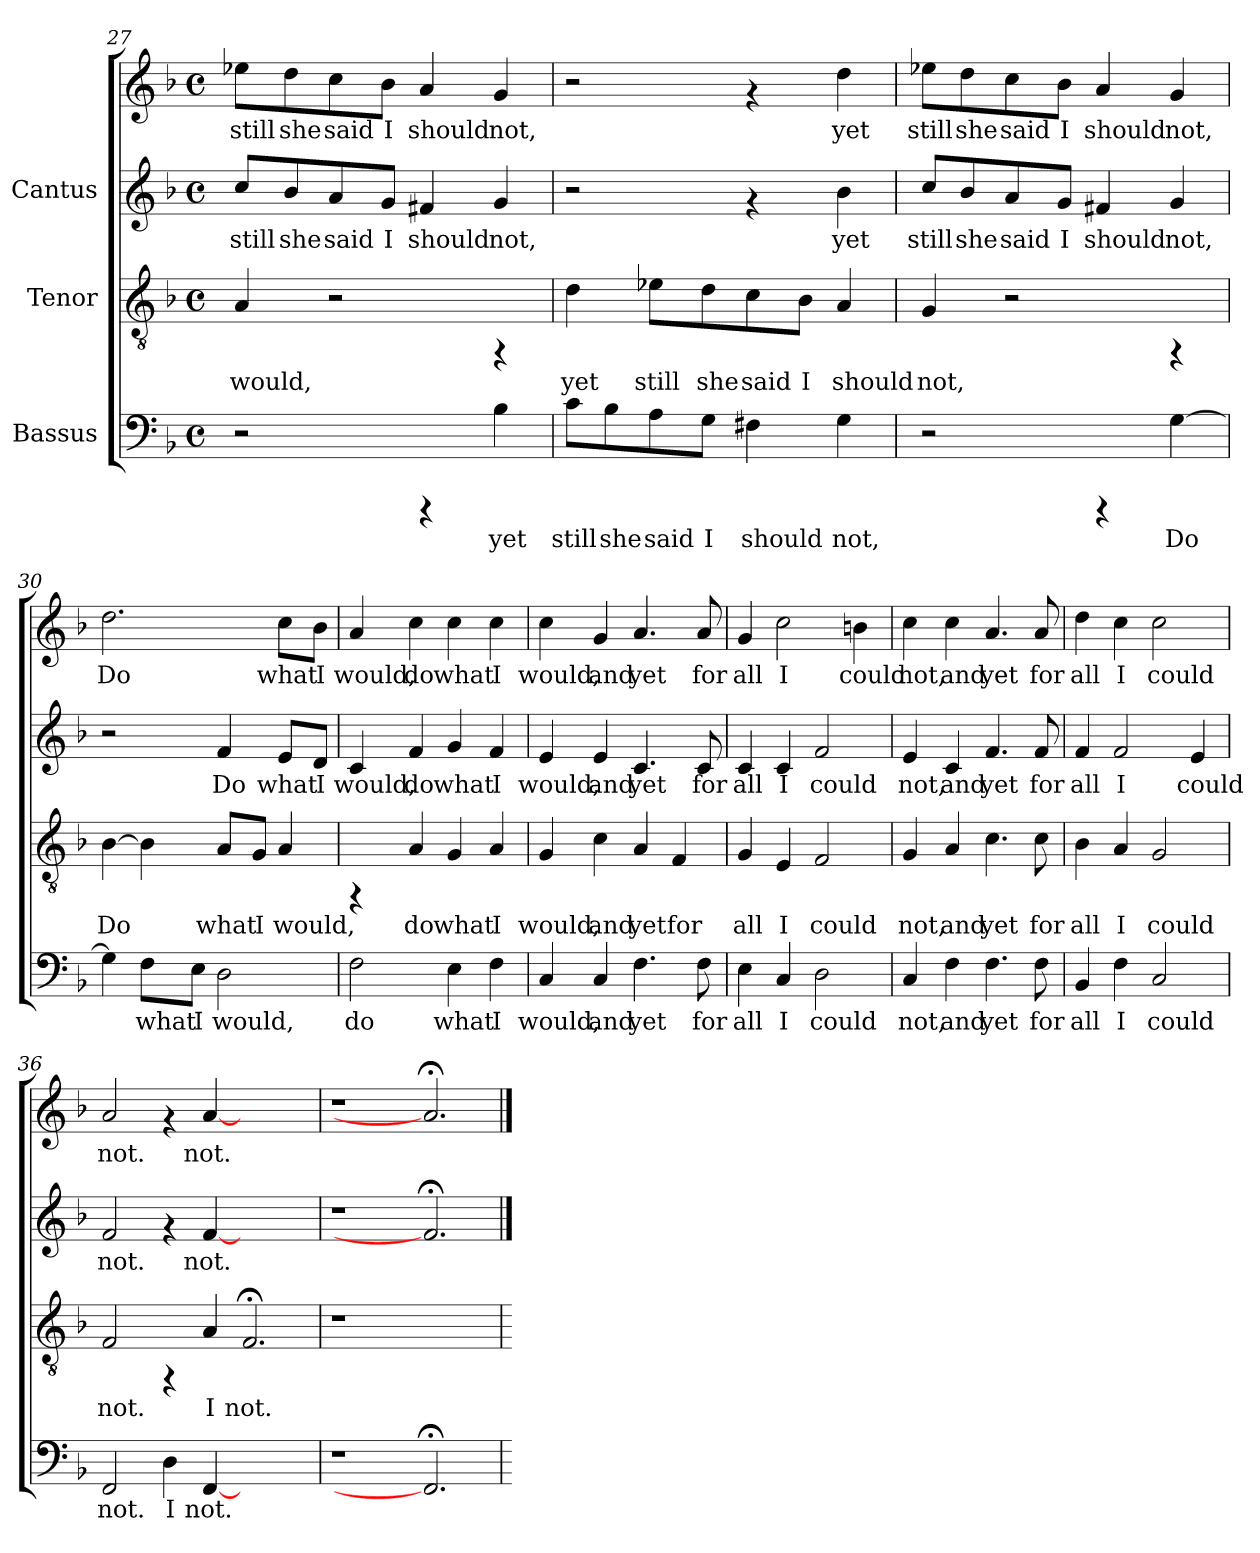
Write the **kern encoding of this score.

**kern	**text	**kern	**text	**kern	**text	**kern	**text
*part3	*part3	*part2	*part2	*part1	*part1	*part1	*part1
*staff4	*staff4	*staff3	*staff3	*staff2	*staff2	*staff1	*staff1
*I"Bassus	*	*I"Tenor	*	*I"Cantus	*	*	*
!!LO:LB:g=z
*clefF4	*	*clefGv2	*	*clefG2	*	*clefG2	*
*k[b-]	*	*k[b-]	*	*k[b-]	*	*k[b-]	*
*F:	*	*F:	*	*F:	*	*F:	*
*M4/4	*	*M4/4	*	*M4/4	*	*M4/4	*
*met(c)	*	*met(c)	*	*met(c)	*	*met(c)	*
=27	=27	=27	=27	=27	=27	=27	=27
!	!	!	!LO:LY:b:cj	!	!LO:LY:b:cj	!	!LO:LY:b:cj
2r	.	4A/	would,	8cc/L	still	8ee-X\L	still
!	!	!	!	!	!LO:LY:b:cj	!	!LO:LY:b:cj
.	.	.	.	8b-/	she	8dd\	she
!	!	!	!	!	!LO:LY:b:cj	!	!LO:LY:b:cj
.	.	2r	.	8a/	said	8cc\	said
!	!	!	!	!	!LO:LY:b:cj	!	!LO:LY:b:cj
.	.	.	.	8g/J	I	8b-\J	I
!	!	!	!	!	!LO:LY:b:cj	!	!LO:LY:b:cj
4rCCC	.	.	.	4f#X/	should	4a/	should
!	!LO:LY:b:cj	!	!	!	!LO:LY:b:cj	!	!LO:LY:b:cj
4B-\	yet	4rFF	.	4g/	not,	4g/	not,
=28	=28	=28	=28	=28	=28	=28	=28
!	!LO:LY:b:cj	!	!LO:LY:b:cj	!	!	!	!
8c\L	still	4d\	yet	2r	.	2r	.
!	!LO:LY:b:cj	!	!	!	!	!	!
8B-\	she	.	.	.	.	.	.
!	!LO:LY:b:cj	!	!LO:LY:b:cj	!	!	!	!
8A\	said	8e-X\L	still	.	.	.	.
!	!LO:LY:b:cj	!	!LO:LY:b:cj	!	!	!	!
8G\J	I	8d\	she	.	.	.	.
!	!LO:LY:b:cj	!	!LO:LY:b:cj	!	!	!	!
4F#X\	should	8c\	said	4rf	.	4rf	.
!	!	!	!LO:LY:b:cj	!	!	!	!
.	.	8B-\J	I	.	.	.	.
!	!LO:LY:b:cj	!	!LO:LY:b:cj	!	!LO:LY:b:cj	!	!LO:LY:b:cj
4G\	not,	4A/	should	4b-\	yet	4dd\	yet
=29	=29	=29	=29	=29	=29	=29	=29
!	!	!	!LO:LY:b:cj	!	!LO:LY:b:cj	!	!LO:LY:b:cj
2r	.	4G/	not,	8cc/L	still	8ee-X\L	still
!	!	!	!	!	!LO:LY:b:cj	!	!LO:LY:b:cj
.	.	.	.	8b-/	she	8dd\	she
!	!	!	!	!	!LO:LY:b:cj	!	!LO:LY:b:cj
.	.	2r	.	8a/	said	8cc\	said
!	!	!	!	!	!LO:LY:b:cj	!	!LO:LY:b:cj
.	.	.	.	8g/J	I	8b-\J	I
!	!	!	!	!	!LO:LY:b:cj	!	!LO:LY:b:cj
4rCCC	.	.	.	4f#X/	should	4a/	should
!	!LO:LY:b:cj	!	!	!	!LO:LY:b:cj	!	!LO:LY:b:cj
[>4G\	Do	4rFF	.	4g/	not,	4g/	not,
!!LO:LB:g=z
=30	=30	=30	=30	=30	=30	=30	=30
!	!LO:LY:b:cj	!	!LO:LY:b:cj	!	!	!	!LO:LY:b:cj
4G\]	.	[>4B-\	Do	2r	.	2.dd\	Do
!	!LO:LY:b:cj	!	!LO:LY:b:cj	!	!	!	!
8F\L	what	4B-\]	.	.	.	.	.
!	!LO:LY:b:cj	!	!	!	!	!	!
8E\J	I	.	.	.	.	.	.
!	!LO:LY:b:cj	!	!LO:LY:b:cj	!	!LO:LY:b:cj	!	!
2D\	would,	8A/L	what	4f/	Do	.	.
!	!	!	!LO:LY:b:cj	!	!	!	!
.	.	8G/J	I	.	.	.	.
!	!	!	!LO:LY:b:cj	!	!LO:LY:b:cj	!	!LO:LY:b:cj
.	.	4A/	would,	8e/L	what	8cc\L	what
!	!	!	!	!	!LO:LY:b:cj	!	!LO:LY:b:cj
.	.	.	.	8d/J	I	8b-\J	I
=31	=31	=31	=31	=31	=31	=31	=31
!	!LO:LY:b:cj	!	!	!	!LO:LY:b:cj	!	!LO:LY:b:cj
2F\	do	4rFF	.	4c/	would,	4a/	would,
!	!	!	!LO:LY:b:cj	!	!LO:LY:b:cj	!	!LO:LY:b:cj
.	.	4A/	do	4f/	do	4cc\	do
!	!LO:LY:b:cj	!	!LO:LY:b:cj	!	!LO:LY:b:cj	!	!LO:LY:b:cj
4E\	what	4G/	what	4g/	what	4cc\	what
!	!LO:LY:b:cj	!	!LO:LY:b:cj	!	!LO:LY:b:cj	!	!LO:LY:b:cj
4F\	I	4A/	I	4f/	I	4cc\	I
=32	=32	=32	=32	=32	=32	=32	=32
!	!LO:LY:b:cj	!	!LO:LY:b:cj	!	!LO:LY:b:cj	!	!LO:LY:b:cj
4C/	would,	4G/	would,	4e/	would,	4cc\	would,
!	!LO:LY:b:cj	!	!LO:LY:b:cj	!	!LO:LY:b:cj	!	!LO:LY:b:cj
4C/	and	4c\	and	4e/	and	4g/	and
!	!LO:LY:b:cj	!	!LO:LY:b:cj	!	!LO:LY:b:cj	!	!LO:LY:b:cj
4.F\	yet	4A/	yet	4.c/	yet	4.a/	yet
!	!	!	!LO:LY:b:cj	!	!	!	!
.	.	4F/	for	.	.	.	.
!	!LO:LY:b:cj	!	!	!	!LO:LY:b:cj	!	!LO:LY:b:cj
8F\	for	.	.	8c/	for	8a/	for
=33	=33	=33	=33	=33	=33	=33	=33
!	!LO:LY:b:cj	!	!LO:LY:b:cj	!	!LO:LY:b:cj	!	!LO:LY:b:cj
4E\	all	4G/	all	4c/	all	4g/	all
!	!LO:LY:b:cj	!	!LO:LY:b:cj	!	!LO:LY:b:cj	!	!LO:LY:b:cj
4C/	I	4E/	I	4c/	I	2cc\	I
!	!LO:LY:b:cj	!	!LO:LY:b:cj	!	!LO:LY:b:cj	!	!
2D\	could	2F/	could	2f/	could	.	.
!	!	!	!	!	!	!	!LO:LY:b:cj
.	.	.	.	.	.	4bn\	could
!!LO:PB:g=z
=34	=34	=34	=34	=34	=34	=34	=34
!	!LO:LY:b:cj	!	!LO:LY:b:cj	!	!LO:LY:b:cj	!	!LO:LY:b:cj
4C/	not,	4G/	not,	4e/	not,	4cc\	not,
!	!LO:LY:b:cj	!	!LO:LY:b:cj	!	!LO:LY:b:cj	!	!LO:LY:b:cj
4F\	and	4A/	and	4c/	and	4cc\	and
!	!LO:LY:b:cj	!	!LO:LY:b:cj	!	!LO:LY:b:cj	!	!LO:LY:b:cj
4.F\	yet	4.c\	yet	4.f/	yet	4.a/	yet
!	!LO:LY:b:cj	!	!LO:LY:b:cj	!	!LO:LY:b:cj	!	!LO:LY:b:cj
8F\	for	8c\	for	8f/	for	8a/	for
=35	=35	=35	=35	=35	=35	=35	=35
!	!LO:LY:b:cj	!	!LO:LY:b:cj	!	!LO:LY:b:cj	!	!LO:LY:b:cj
4BB-/	all	4B-\	all	4f/	all	4dd\	all
!	!LO:LY:b:cj	!	!LO:LY:b:cj	!	!LO:LY:b:cj	!	!LO:LY:b:cj
4F\	I	4A/	I	2f/	I	4cc\	I
!	!LO:LY:b:cj	!	!LO:LY:b:cj	!	!	!	!LO:LY:b:cj
2C/	could	2G/	could	.	.	2cc\	could
!	!	!	!	!	!LO:LY:b:cj	!	!
.	.	.	.	4e/	could	.	.
=36	=36	=36	=36	=36	=36	=36	=36
!	!LO:LY:b:cj	!	!LO:LY:b:cj	!	!LO:LY:b:cj	!	!LO:LY:b:cj
2FF/	not.	2F/	not.	2f/	not.	2a/	not.
!	!LO:LY:b:cj	!	!	!	!	!	!
4D\	I	4rFF	.	4rf	.	4rf	.
!	!LO:LY:b:cj	!	!LO:LY:b:cj	!	!LO:LY:b:cj	!	!LO:LY:b:cj
[4FF	not.	4A/	I	[4f	not.	[4a	not.
!	!	!	!LO:LY:b:cj	!	!	!	!
2.ryy	.	2.F;</	not.	2.ryy	.	2.ryy	.
=37	=37	=37	=37	=37	=37	=37	=37
1r	.	1r	.	1r	.	1r	.
2.FF;<]	.	2.ryy	.	2.f;<]	.	2.a;<]	.
=	==	=	==	==	==	==	==
*-	*-	*-	*-	*-	*-	*-	*-
